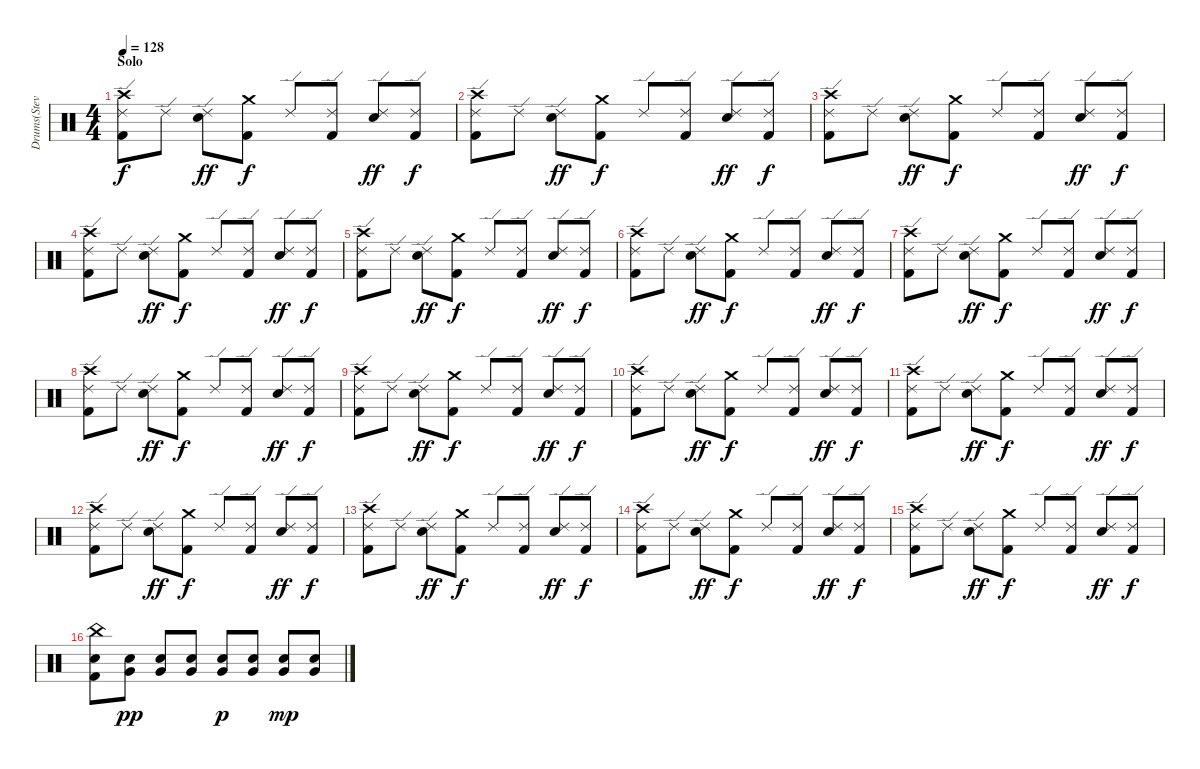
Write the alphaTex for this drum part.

\track ("Drums(Steven)" "Drums(Stev") {instrument percussion}
\staff {score}
\articulation defaults
\ts (4 4)
\section ("" "Solo")
\tempo 128
\clef neutral
\ks c
("Crash high (hit)" "Ride (edge) 2" "Kick (hit) 2").8{dy f} "Ride (edge) 2".8 ("Ride (edge) 2" "Snare (hit) 2").8{dy ff} ("Crash medium (hit)" "Kick (hit) 2").8{dy f} "Ride (edge) 2".8 ("Ride (edge) 2" "Kick (hit) 2").8 ("Ride (edge) 2" "Snare (hit) 2").8{dy ff} ("Ride (edge) 2" "Kick (hit) 2").8{dy f} |
("Crash high (hit)" "Ride (edge) 2" "Kick (hit) 2").8 "Ride (edge) 2".8 ("Ride (edge) 2" "Snare (hit) 2").8{dy ff} ("Crash medium (hit)" "Kick (hit) 2").8{dy f} "Ride (edge) 2".8 ("Ride (edge) 2" "Kick (hit) 2").8 ("Ride (edge) 2" "Snare (hit) 2").8{dy ff} ("Ride (edge) 2" "Kick (hit) 2").8{dy f} |
("Crash high (hit)" "Ride (edge) 2" "Kick (hit) 2").8 "Ride (edge) 2".8 ("Ride (edge) 2" "Snare (hit) 2").8{dy ff} ("Crash medium (hit)" "Kick (hit) 2").8{dy f} "Ride (edge) 2".8 ("Ride (edge) 2" "Kick (hit) 2").8 ("Ride (edge) 2" "Snare (hit) 2").8{dy ff} ("Ride (edge) 2" "Kick (hit) 2").8{dy f} |
("Crash high (hit)" "Ride (edge) 2" "Kick (hit) 2").8 "Ride (edge) 2".8 ("Ride (edge) 2" "Snare (hit) 2").8{dy ff} ("Crash medium (hit)" "Kick (hit) 2").8{dy f} "Ride (edge) 2".8 ("Ride (edge) 2" "Kick (hit) 2").8 ("Ride (edge) 2" "Snare (hit) 2").8{dy ff} ("Ride (edge) 2" "Kick (hit) 2").8{dy f} |
("Crash high (hit)" "Ride (edge) 2" "Kick (hit) 2").8 "Ride (edge) 2".8 ("Ride (edge) 2" "Snare (hit) 2").8{dy ff} ("Crash medium (hit)" "Kick (hit) 2").8{dy f} "Ride (edge) 2".8 ("Ride (edge) 2" "Kick (hit) 2").8 ("Ride (edge) 2" "Snare (hit) 2").8{dy ff} ("Ride (edge) 2" "Kick (hit) 2").8{dy f} |
("Crash high (hit)" "Ride (edge) 2" "Kick (hit) 2").8 "Ride (edge) 2".8 ("Ride (edge) 2" "Snare (hit) 2").8{dy ff} ("Crash medium (hit)" "Kick (hit) 2").8{dy f} "Ride (edge) 2".8 ("Ride (edge) 2" "Kick (hit) 2").8 ("Ride (edge) 2" "Snare (hit) 2").8{dy ff} ("Ride (edge) 2" "Kick (hit) 2").8{dy f} |
("Crash high (hit)" "Ride (edge) 2" "Kick (hit) 2").8 "Ride (edge) 2".8 ("Ride (edge) 2" "Snare (hit) 2").8{dy ff} ("Crash medium (hit)" "Kick (hit) 2").8{dy f} "Ride (edge) 2".8 ("Ride (edge) 2" "Kick (hit) 2").8 ("Ride (edge) 2" "Snare (hit) 2").8{dy ff} ("Ride (edge) 2" "Kick (hit) 2").8{dy f} |
("Crash high (hit)" "Ride (edge) 2" "Kick (hit) 2").8 "Ride (edge) 2".8 ("Ride (edge) 2" "Snare (hit) 2").8{dy ff} ("Crash medium (hit)" "Kick (hit) 2").8{dy f} "Ride (edge) 2".8 ("Ride (edge) 2" "Kick (hit) 2").8 ("Ride (edge) 2" "Snare (hit) 2").8{dy ff} ("Ride (edge) 2" "Kick (hit) 2").8{dy f} |
("Crash high (hit)" "Ride (edge) 2" "Kick (hit) 2").8 "Ride (edge) 2".8 ("Ride (edge) 2" "Snare (hit) 2").8{dy ff} ("Crash medium (hit)" "Kick (hit) 2").8{dy f} "Ride (edge) 2".8 ("Ride (edge) 2" "Kick (hit) 2").8 ("Ride (edge) 2" "Snare (hit) 2").8{dy ff} ("Ride (edge) 2" "Kick (hit) 2").8{dy f} |
("Crash high (hit)" "Ride (edge) 2" "Kick (hit) 2").8 "Ride (edge) 2".8 ("Ride (edge) 2" "Snare (hit) 2").8{dy ff} ("Crash medium (hit)" "Kick (hit) 2").8{dy f} "Ride (edge) 2".8 ("Ride (edge) 2" "Kick (hit) 2").8 ("Ride (edge) 2" "Snare (hit) 2").8{dy ff} ("Ride (edge) 2" "Kick (hit) 2").8{dy f} |
("Crash high (hit)" "Ride (edge) 2" "Kick (hit) 2").8 "Ride (edge) 2".8 ("Ride (edge) 2" "Snare (hit) 2").8{dy ff} ("Crash medium (hit)" "Kick (hit) 2").8{dy f} "Ride (edge) 2".8 ("Ride (edge) 2" "Kick (hit) 2").8 ("Ride (edge) 2" "Snare (hit) 2").8{dy ff} ("Ride (edge) 2" "Kick (hit) 2").8{dy f} |
("Crash high (hit)" "Ride (edge) 2" "Kick (hit) 2").8 "Ride (edge) 2".8 ("Ride (edge) 2" "Snare (hit) 2").8{dy ff} ("Crash medium (hit)" "Kick (hit) 2").8{dy f} "Ride (edge) 2".8 ("Ride (edge) 2" "Kick (hit) 2").8 ("Ride (edge) 2" "Snare (hit) 2").8{dy ff} ("Ride (edge) 2" "Kick (hit) 2").8{dy f} |
("Crash high (hit)" "Ride (edge) 2" "Kick (hit) 2").8 "Ride (edge) 2".8 ("Ride (edge) 2" "Snare (hit) 2").8{dy ff} ("Crash medium (hit)" "Kick (hit) 2").8{dy f} "Ride (edge) 2".8 ("Ride (edge) 2" "Kick (hit) 2").8 ("Ride (edge) 2" "Snare (hit) 2").8{dy ff} ("Ride (edge) 2" "Kick (hit) 2").8{dy f} |
("Crash high (hit)" "Ride (edge) 2" "Kick (hit) 2").8 "Ride (edge) 2".8 ("Ride (edge) 2" "Snare (hit) 2").8{dy ff} ("Crash medium (hit)" "Kick (hit) 2").8{dy f} "Ride (edge) 2".8 ("Ride (edge) 2" "Kick (hit) 2").8 ("Ride (edge) 2" "Snare (hit) 2").8{dy ff} ("Ride (edge) 2" "Kick (hit) 2").8{dy f} |
("Crash high (hit)" "Ride (edge) 2" "Kick (hit) 2").8 "Ride (edge) 2".8 ("Ride (edge) 2" "Snare (hit) 2").8{dy ff} ("Crash medium (hit)" "Kick (hit) 2").8{dy f} "Ride (edge) 2".8 ("Ride (edge) 2" "Kick (hit) 2").8 ("Ride (edge) 2" "Snare (hit) 2").8{dy ff} ("Ride (edge) 2" "Kick (hit) 2").8{dy f} |
("China (hit)" "Snare (hit) 2" "Kick (hit) 2").8 ("Very Low Tom (hit)" "Snare (hit) 2").8{dy pp} ("Very Low Tom (hit)" "Snare (hit) 2").8 ("Very Low Tom (hit)" "Snare (hit) 2").8 ("Very Low Tom (hit)" "Snare (hit) 2").8{dy p} ("Very Low Tom (hit)" "Snare (hit) 2").8 ("Very Low Tom (hit)" "Snare (hit) 2").8{dy mp} ("Very Low Tom (hit)" "Snare (hit) 2").8
